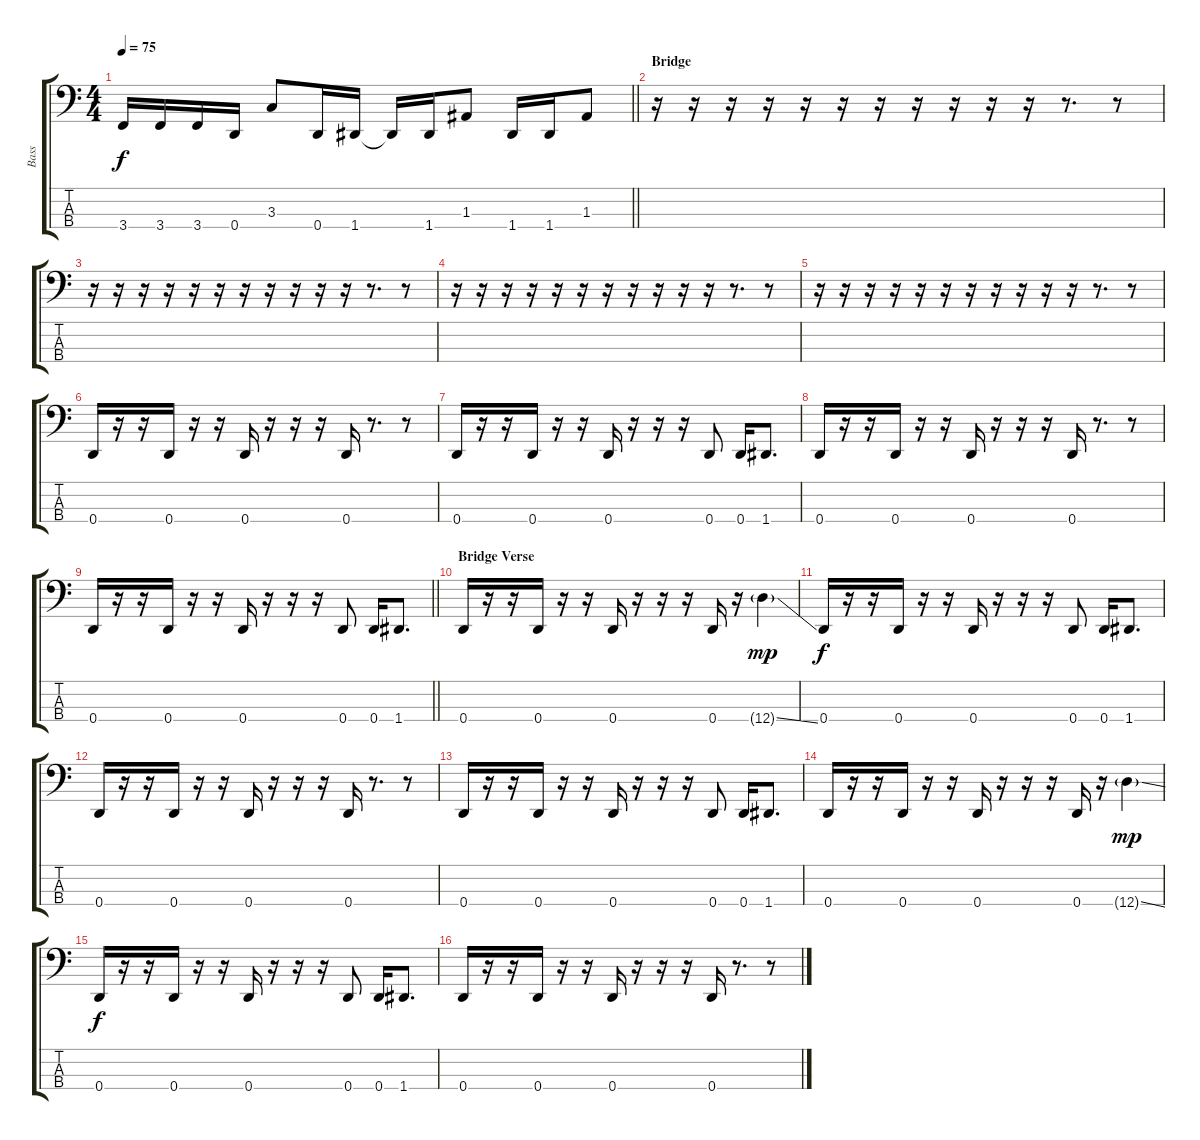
\track ("Bass" "Bass") {instrument electricbassfinger}
\staff {score tabs}
\tuning (G2 D2 A1 D1) {hide}
\ts (4 4)
\tempo 75
\clef f4
\barLineRight lightlight
\ks c
3.4.16{dy f} 3.4.16 3.4.16 0.4.16 3.3.8 0.4.16 1.4.16 1.4{t}.16 1.4.16 1.3.8 1.4.16 1.4.16 1.3.8 |
\section ("" "Bridge")
r.16 r.16 r.16 r.16 r.16 r.16 r.16 r.16 r.16 r.16 r.16 r.8{d} r.8 |
r.16 r.16 r.16 r.16 r.16 r.16 r.16 r.16 r.16 r.16 r.16 r.8{d} r.8 |
r.16 r.16 r.16 r.16 r.16 r.16 r.16 r.16 r.16 r.16 r.16 r.8{d} r.8 |
r.16 r.16 r.16 r.16 r.16 r.16 r.16 r.16 r.16 r.16 r.16 r.8{d} r.8 |
0.4.16 r.16 r.16 0.4.16 r.16 r.16 0.4.16 r.16 r.16 r.16 0.4.16 r.8{d} r.8 |
0.4.16 r.16 r.16 0.4.16 r.16 r.16 0.4.16 r.16 r.16 r.16 0.4.8 0.4.16 1.4.8{d} |
0.4.16 r.16 r.16 0.4.16 r.16 r.16 0.4.16 r.16 r.16 r.16 0.4.16 r.8{d} r.8 |
\barLineRight lightlight
0.4.16 r.16 r.16 0.4.16 r.16 r.16 0.4.16 r.16 r.16 r.16 0.4.8 0.4.16 1.4.8{d} |
\section ("" "Bridge Verse")
0.4.16 r.16 r.16 0.4.16 r.16 r.16 0.4.16 r.16 r.16 r.16 0.4.16 r.16 12.4{ss g}.4{dy mp} |
0.4.16{dy f} r.16 r.16 0.4.16 r.16 r.16 0.4.16 r.16 r.16 r.16 0.4.8 0.4.16 1.4.8{d} |
0.4.16 r.16 r.16 0.4.16 r.16 r.16 0.4.16 r.16 r.16 r.16 0.4.16 r.8{d} r.8 |
0.4.16 r.16 r.16 0.4.16 r.16 r.16 0.4.16 r.16 r.16 r.16 0.4.8 0.4.16 1.4.8{d} |
0.4.16 r.16 r.16 0.4.16 r.16 r.16 0.4.16 r.16 r.16 r.16 0.4.16 r.16 12.4{ss g}.4{dy mp} |
0.4.16{dy f} r.16 r.16 0.4.16 r.16 r.16 0.4.16 r.16 r.16 r.16 0.4.8 0.4.16 1.4.8{d} |
0.4.16 r.16 r.16 0.4.16 r.16 r.16 0.4.16 r.16 r.16 r.16 0.4.16 r.8{d} r.8
